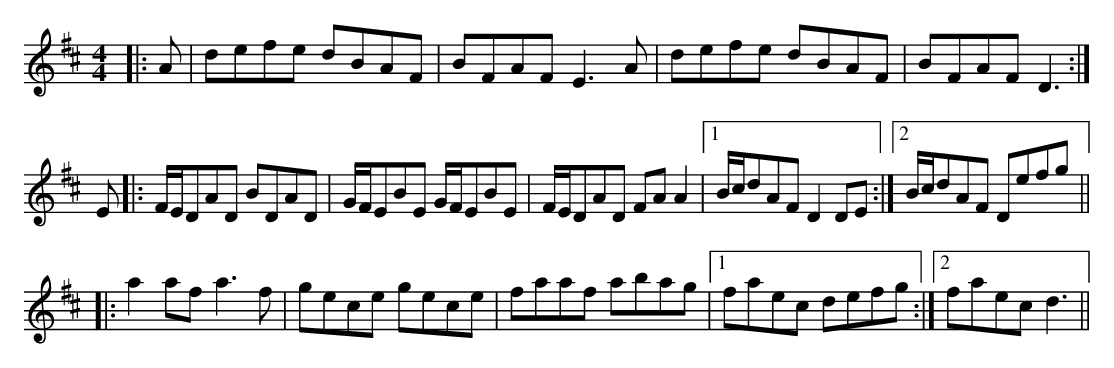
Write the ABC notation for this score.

X:1
M:4/4
K:D
|:A|defe dBAF|BFAF E3A|defe dBAF|BFAF D3:|
E|:F/E/DAD BDAD|G/F/EBE G/F/EBE|F/E/DAD FA A2|1 B/c/dAF D2DE:|2 B/c/dAF Defg||
|:a2af a3f|gece gece|faaf abag|1 faec defg:|2 faec d3||
